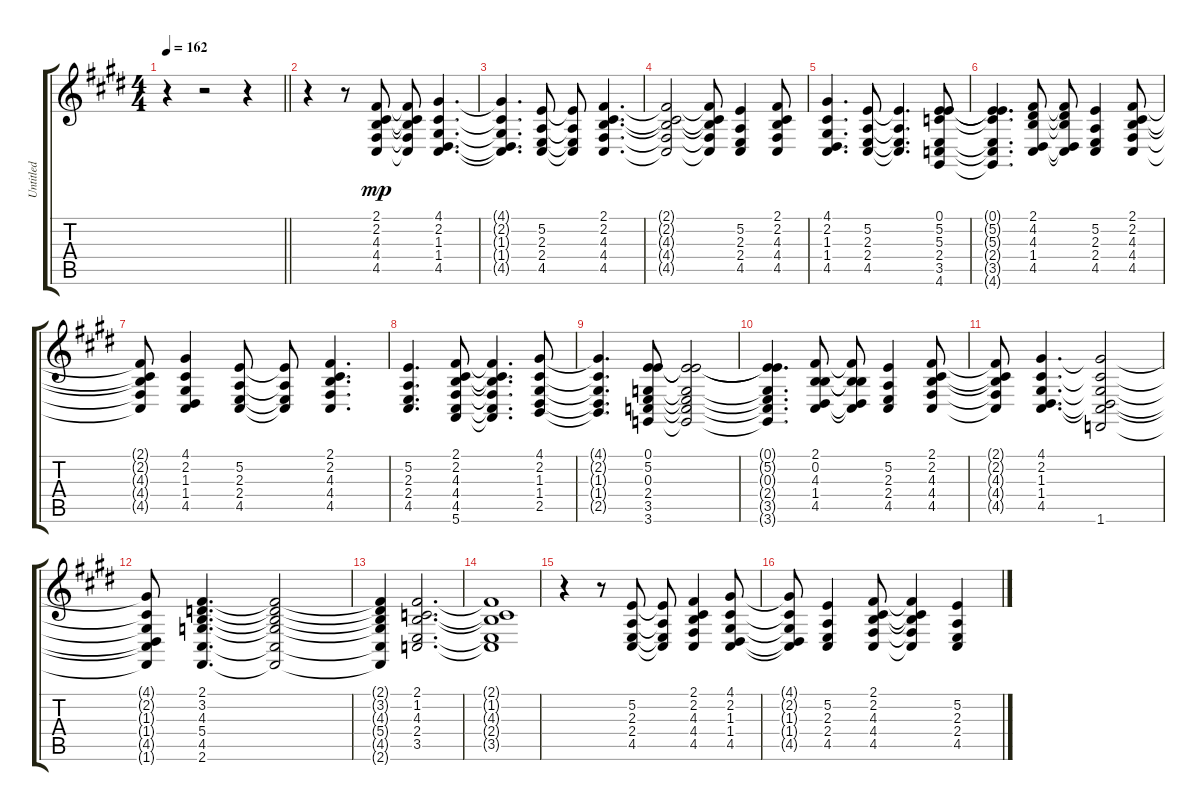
\track ("Untitled" "Untitled") {instrument synthstrings1}
\staff {score tabs}
\tuning (E4 B3 G3 D3 A2 E2) {hide}
\ts (4 4)
\tempo 162
\clef g2
\barLineRight lightlight
\ks e
r.4{dy mp instrument synthstrings1} r.2 r.4 |
\ks c#minor
r.4 r.8 (2.1 2.2 4.3 4.4 4.5).8 (2.1{t} 2.2{t} 4.3{t} 4.4{t} 4.5{t}).8 (4.1 2.2 1.3 1.4 4.5).4{d} |
(4.1{t} 2.2{t} 1.3{t} 1.4{t} 4.5{t}).4{d} (5.2 2.3 2.4 4.5).8 (5.2{t} 2.3{t} 2.4{t} 4.5{t}).8 (2.1 2.2 4.3 4.4 4.5).4{d} |
\ks e
(2.1{t} 2.2{t} 4.3{t} 4.4{t} 4.5{t}).2 (2.1{t} 2.2{t} 4.3{t} 4.4{t} 4.5{t}).8 (5.2 2.3 2.4 4.5).4 (2.1 2.2 4.3 4.4 4.5).8 |
\ks c#minor
(4.1 2.2 1.3 1.4 4.5).4{d} (5.2 2.3 2.4 4.5).8 (5.2{t} 2.3{t} 2.4{t} 4.5{t}).4{d} (0.1 5.2 5.3 2.4 3.5 4.6).8 |
\ks e
(0.1{t} 5.2{t} 5.3{t} 2.4{t} 3.5{t} 4.6{t}).4{d} (2.1 4.2 4.3 1.4 4.5).8 (2.1{t} 4.2{t} 4.3{t} 1.4{t} 4.5{t}).8 (5.2 2.3 2.4 4.5).4 (2.1 2.2 4.3 4.4 4.5).8 |
\ks c#minor
(2.1{t} 2.2{t} 4.3{t} 4.4{t} 4.5{t}).8 (4.1 2.2 1.3 1.4 4.5).4 (5.2 2.3 2.4 4.5).8 (5.2{t} 2.3{t} 2.4{t} 4.5{t}).8 (2.1 2.2 4.3 4.4 4.5).4{d} |
\ks e
(5.2 2.3 2.4 4.5).4{d} (2.1 2.2 4.3 4.4 4.5 5.6).8 (2.1{t} 2.2{t} 4.3{t} 4.4{t} 4.5{t} 5.6{t}).4{d} (4.1 2.2 1.3 1.4 2.5).8 |
\ks c#minor
(4.1{t} 2.2{t} 1.3{t} 1.4{t} 2.5{t}).4{d} (0.1 5.2 0.3 2.4 3.5 3.6).8 (0.1{t} 5.2{t} 0.3{t} 2.4{t} 3.5{t} 3.6{t}).2 |
\ks e
(0.1{t} 5.2{t} 0.3{t} 2.4{t} 3.5{t} 3.6{t}).4{d} (2.1 0.2 4.3 1.4 4.5).8 (2.1{t} 0.2{t} 4.3{t} 1.4{t} 4.5{t}).8 (5.2 2.3 2.4 4.5).4 (2.1 2.2 4.3 4.4 4.5).8 |
\ks c#minor
(2.1{t} 2.2{t} 4.3{t} 4.4{t} 4.5{t}).8 (4.1 2.2 1.3 1.4 4.5).4{d} (4.1{t} 2.2{t} 1.3{t} 1.4{t} 4.5{t} 1.6).2 |
(4.1{t} 2.2{t} 1.3{t} 1.4{t} 4.5{t} 1.6{t}).8 (2.1 3.2 4.3 5.4 4.5 2.6).4{d} (2.1{t} 3.2{t} 4.3{t} 5.4{t} 4.5{t} 2.6{t}).2 |
\ks e
(2.1{t} 3.2{t} 4.3{t} 5.4{t} 4.5{t} 2.6{t}).4 (2.1 1.2 4.3 2.4 3.5).2{d} |
\ks c#minor
(2.1{t} 1.2{t} 4.3{t} 2.4{t} 3.5{t}).1 |
r.4 r.8 (5.2 2.3 2.4 4.5).8 (5.2{t} 2.3{t} 2.4{t} 4.5{t}).8 (2.1 2.2 4.3 4.4 4.5).4 (4.1 2.2 1.3 1.4 4.5).8 |
\ks e
(4.1{t} 2.2{t} 1.3{t} 1.4{t} 4.5{t}).8 (5.2 2.3 2.4 4.5).4 (2.1 2.2 4.3 4.4 4.5).8 (2.1{t} 2.2{t} 4.3{t} 4.4{t} 4.5{t}).4 (5.2 2.3 2.4 4.5).4
